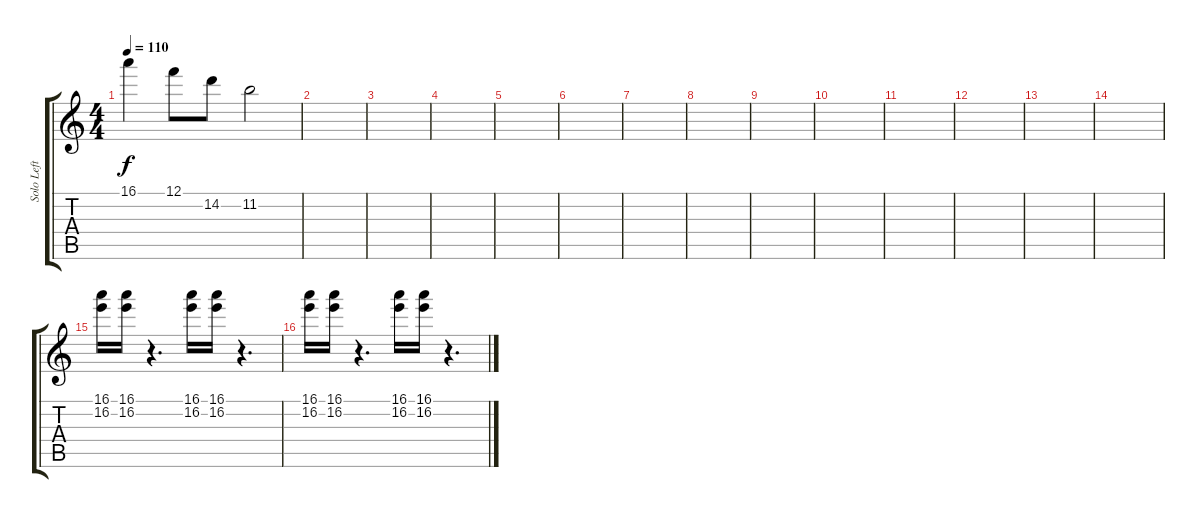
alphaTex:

\track ("Solo Left" "Solo Left") {instrument distortionguitar}
\staff {score tabs}
\tuning (F4 C4 G3 D3 A2 E2) {hide}
\ts (4 4)
\tempo 110
\clef g2
\ks c
16.1.4{dy f} 12.1.8 14.2.8 11.2.2 |
|
|
|
|
|
|
|
|
|
|
|
|
|
(16.1 16.2).16 (16.1 16.2).16 r.4{d} (16.1 16.2).16 (16.1 16.2).16 r.4{d} |
(16.1 16.2).16 (16.1 16.2).16 r.4{d} (16.1 16.2).16 (16.1 16.2).16 r.4{d}
